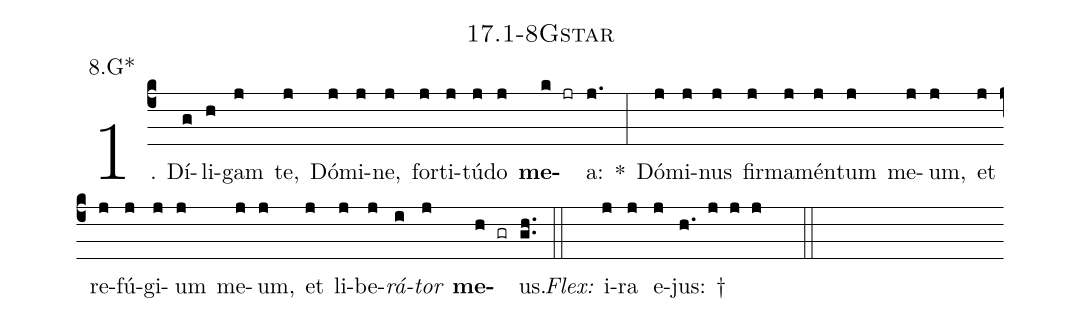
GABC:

name: 17.1-8Gstar;
annotation: 8.G*;
%%
(c4)1. Dí(g)li(h)gam(j) te,(j) Dó(j)mi(j)ne,(j) for(j)ti(j)tú(j)do(j) <b>me</b>(k jr)a:(j.) *(:) Dó(j)mi(j)nus(j) fir(j)ma(j)mén(j)tum(j) me(j)um,(j) et(j) re(j)fú(j)gi(j)um(j) me(j)um,(j) et(j) li(j)be(j)<i>rá</i>(i)<i>tor</i>(j) <b>me</b>(h gr)us.(gh..) (::)
<i>Flex:</i>()  i(j)ra(j) e(j)jus: †(h. j j j  ::)
